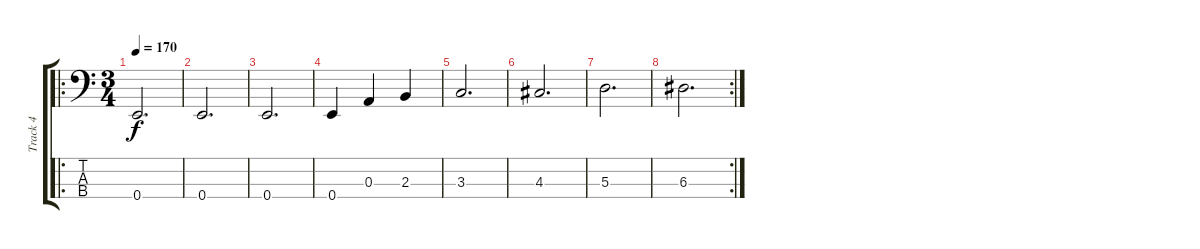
\track ("Track 4" "Track 4") {instrument electricbassfinger}
\staff {score tabs}
\tuning (G2 D2 A1 E1) {hide}
\ro
\ts (3 4)
\tempo 170
\clef f4
\ks c
0.4.2{d dy f} |
0.4.2{d} |
0.4.2{d} |
0.4.4 0.3.4 2.3.4 |
3.3.2{d} |
4.3.2{d} |
5.3.2{d} |
\rc 2
6.3.2{d}
